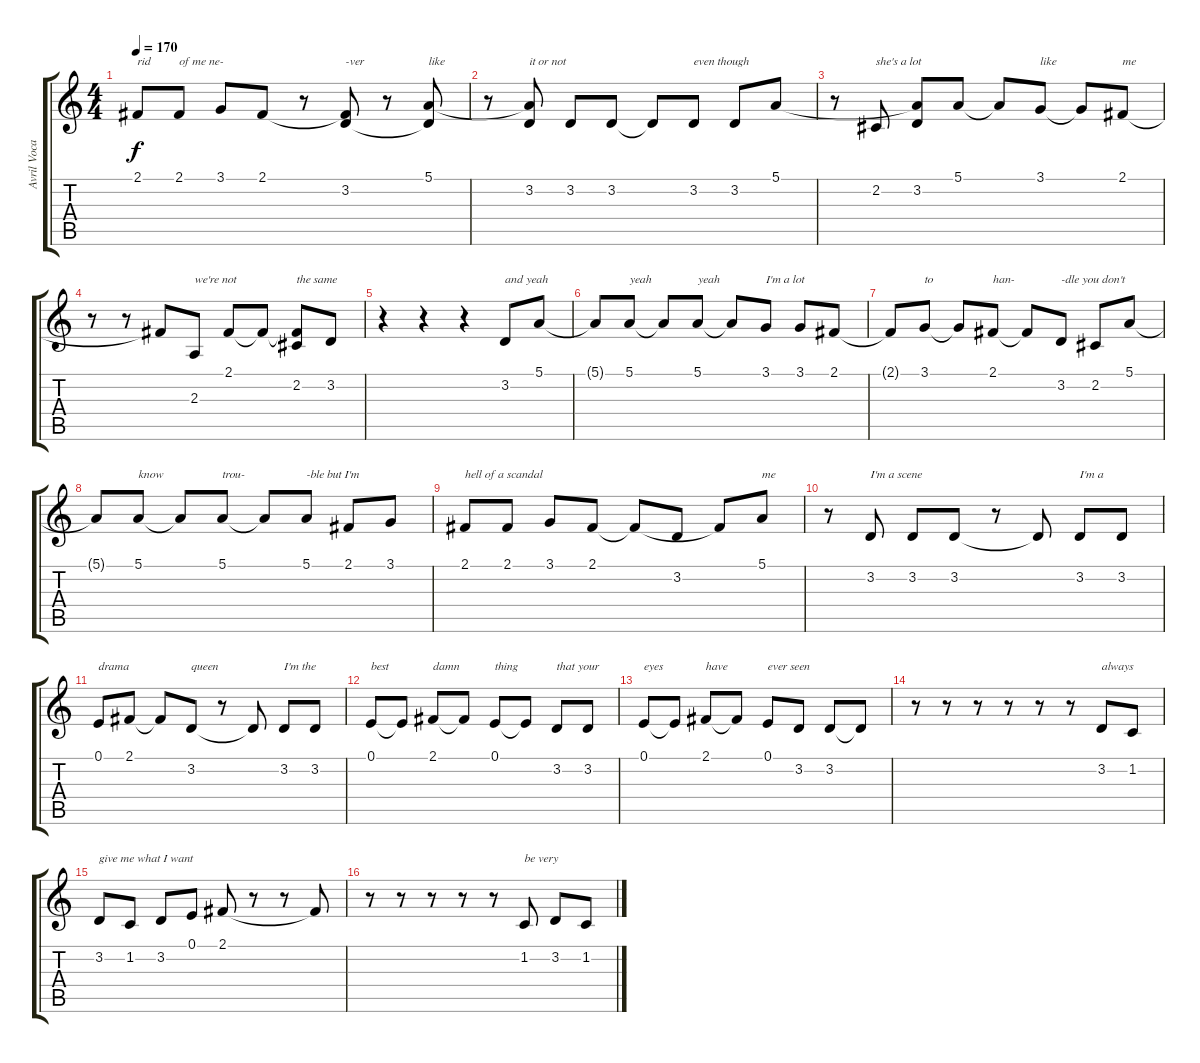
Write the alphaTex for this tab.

\track ("Avril Vocals" "Avril Voca") {instrument clarinet}
\staff {score tabs}
\tuning (E4 B3 G3 D3 A2 D2) {hide}
\ts (4 4)
\tempo 170
\clef g2
\ks c
2.1.8{txt "rid" dy f} 2.1.8{txt "of me ne-"} 3.1.8 2.1.8 r.8 (2.1{t} 3.2).8{txt "-ver"} r.8 (5.1 3.2{t}).8{txt "like"} |
r.8 (5.1{t} 3.2).8{txt "it or not"} 3.2.8 3.2.8 3.2{t}.8 3.2.8{txt "even though"} 3.2.8 5.1.8 |
r.8 2.2.8{txt "she's a lot"} (5.1{t} 3.2).8 5.1.8 5.1{t}.8 3.1.8{txt "like"} 3.1{t}.8 2.1.8{txt "me"} |
r.8 r.8 2.1{t}.8 2.3.8{txt "we're not"} 2.1.8 2.1{t}.8 (2.1{t} 2.2).8{txt "the same"} 3.2.8 |
r.4 r.4 r.4 3.2.8{txt "and yeah"} 5.1.8 |
5.1{t}.8 5.1.8{txt "yeah"} 5.1{t}.8 5.1.8{txt "yeah"} 5.1{t}.8 3.1.8{txt "I'm a lot"} 3.1.8 2.1.8 |
2.1{t}.8 3.1.8{txt "to"} 3.1{t}.8 2.1.8{txt "han-"} 2.1{t}.8 3.2.8{txt "-dle you don't"} 2.2.8 5.1.8 |
5.1{t}.8 5.1.8{txt "know"} 5.1{t}.8 5.1.8{txt "trou-"} 5.1{t}.8 5.1.8{txt "-ble but I'm"} 2.1.8 3.1.8 |
2.1.8{txt "hell of a scandal"} 2.1.8 3.1.8 2.1.8 2.1{t}.8 3.2.8 2.1{t}.8 5.1.8{txt "me"} |
r.8 3.2.8{txt "I'm a scene"} 3.2.8 3.2.8 r.8 3.2{t}.8 3.2.8{txt "I'm a"} 3.2.8 |
0.1.8{txt "drama"} 2.1.8 2.1{t}.8 3.2.8{txt "queen"} r.8 3.2{t}.8 3.2.8{txt "I'm the"} 3.2.8 |
0.1.8{txt "best"} 0.1{t}.8 2.1.8{txt "damn"} 2.1{t}.8 0.1.8{txt "thing"} 0.1{t}.8 3.2.8{txt "that your"} 3.2.8 |
0.1.8{txt "eyes"} 0.1{t}.8 2.1.8{txt "have"} 2.1{t}.8 0.1.8{txt "ever seen"} 3.2.8 3.2.8 3.2{t}.8 |
r.8 r.8 r.8 r.8 r.8 r.8 3.2.8{txt "always"} 1.2.8 |
3.2.8{txt "give me what I want"} 1.2.8 3.2.8 0.1.8 2.1.8 r.8 r.8 2.1{t}.8 |
r.8 r.8 r.8 r.8 r.8 1.2.8{txt "be very"} 3.2.8 1.2.8
